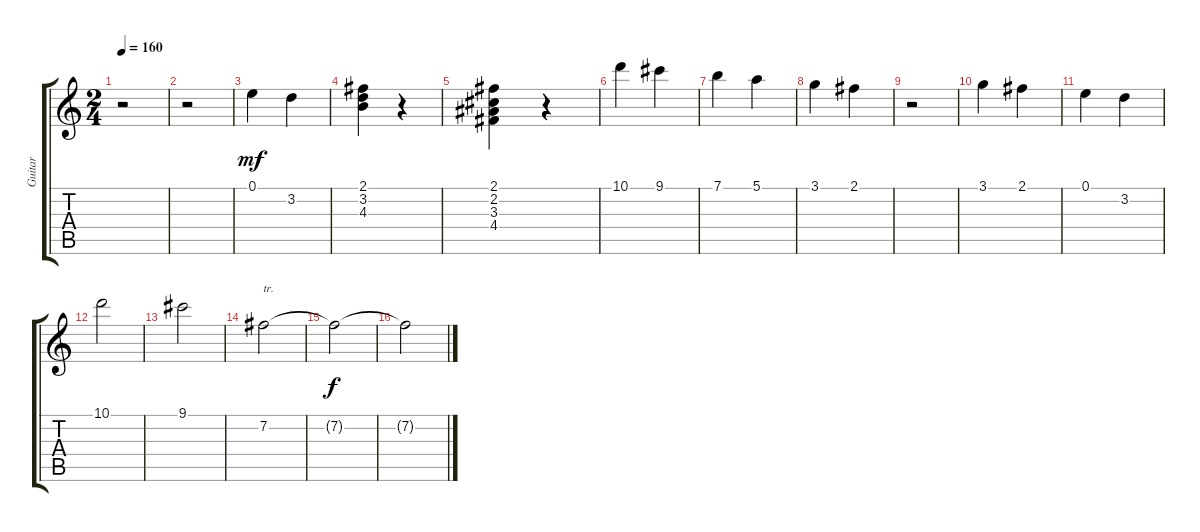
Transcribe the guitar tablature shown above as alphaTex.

\track ("Guitar" "Guitar") {instrument overdrivenguitar}
\staff {score tabs}
\tuning (E4 B3 G3 D3 A2 E2) {hide}
\ts (2 4)
\tempo 160
\clef g2
\ks c
r.2{dy mf} |
r.2 |
0.1.4 3.2.4 |
(2.1 3.2 4.3).4 r.4 |
(2.1 2.2 3.3 4.4).4 r.4 |
10.1.4 9.1.4 |
7.1.4 5.1.4 |
3.1.4 2.1.4 |
r.2 |
3.1.4 2.1.4 |
0.1.4 3.2.4 |
10.1.2 |
9.1.2 |
7.2.2{txt "tr."} |
7.2{t}.2{dy f} |
7.2{t}.2
